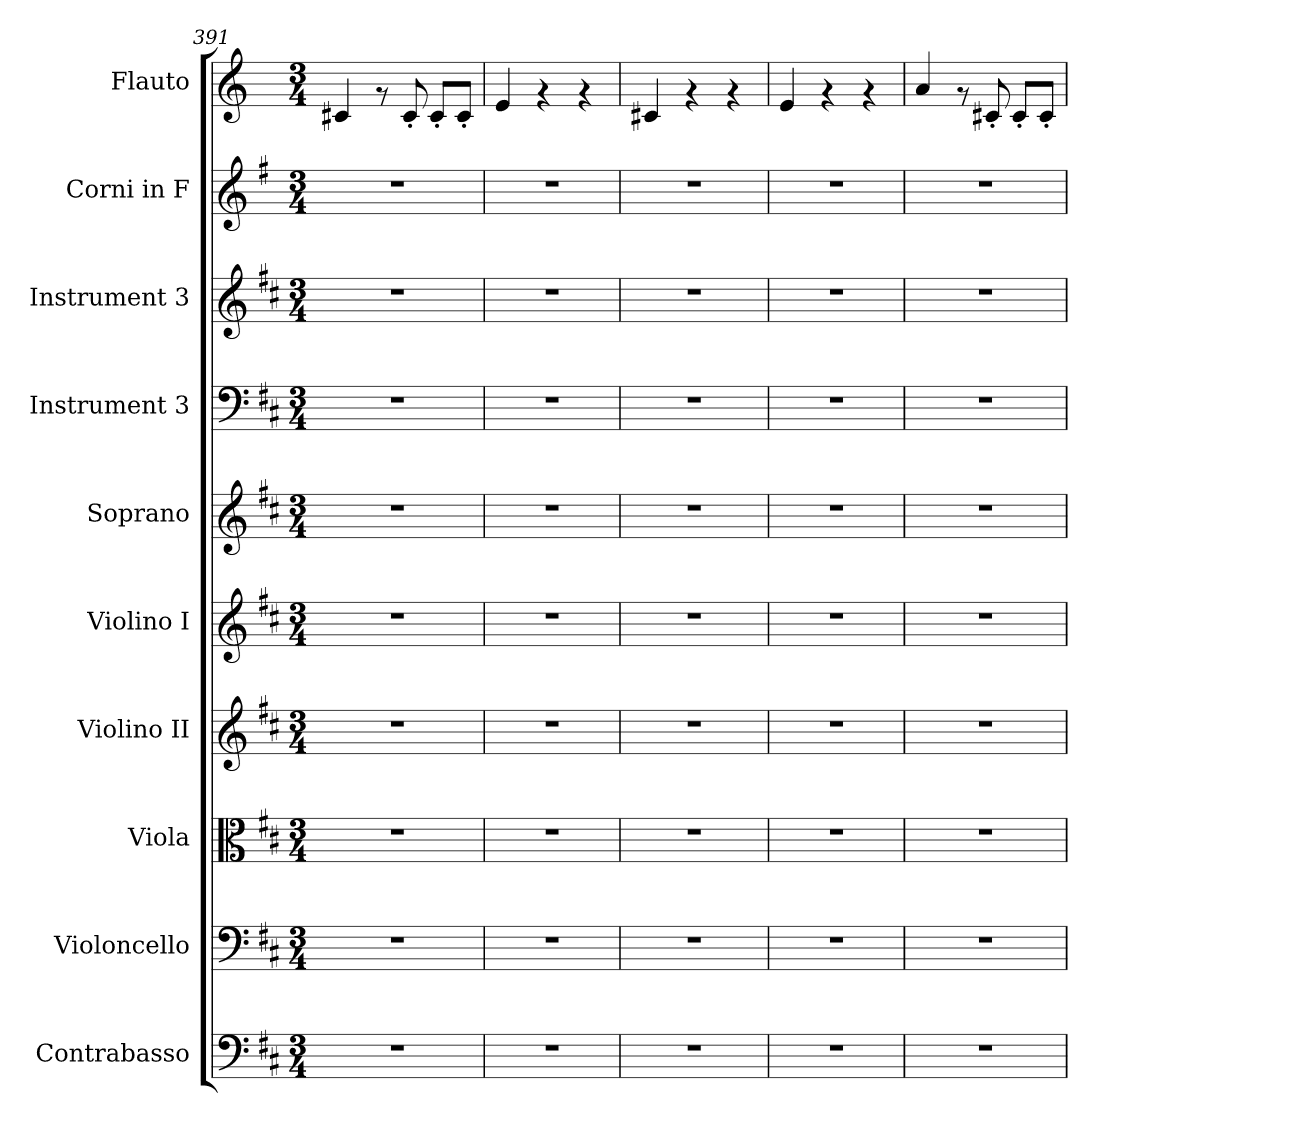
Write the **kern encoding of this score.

**kern	**kern	**kern	**kern	**kern	**kern	**kern	**kern	**kern	**kern
*part10	*part9	*part8	*part7	*part6	*part5	*part4	*part3	*part2	*part1
*staff10	*staff9	*staff8	*staff7	*staff6	*staff5	*staff4	*staff3	*staff2	*staff1
*I"Contrabasso	*I"Violoncello	*I"Viola	*I"Violino II	*I"Violino I	*I"Soprano	*I"Instrument 3	*I"Instrument 3	*I"Corni in F	*I"Flauto
*I'Cb.	*I'Vc.	*I'Vla.	*I'Vln. II	*I'Vln. I	*I'S	*	*	*I'Cor.	*I'Fl.
*clefF4	*clefF4	*clefC3	*clefG2	*clefG2	*clefG2	*clefF4	*clefG2	*clefG2	*clefG2
*ITrd1c2	*ITrd1c2	*ITrd1c2	*ITrd1c2	*ITrd1c2	*ITrd1c2	*ITrd1c2	*ITrd1c2	*ITrd4c7	*ITrd1c2
*k[]	*k[]	*k[]	*k[]	*k[]	*k[]	*k[]	*k[]	*k[]	*k[b-e-]
*C:	*C:	*C:	*C:	*C:	*C:	*C:	*C:	*C:	*B-:
*M3/4	*M3/4	*M3/4	*M3/4	*M3/4	*M3/4	*M3/4	*M3/4	*M3/4	*M3/4
=391	=391	=391	=391	=391	=391	=391	=391	=391	=391
2.r	2.r	2.r	2.r	2.r	2.r	2.r	2.r	2.r	4Bn/
.	.	.	.	.	.	.	.	.	8rf
.	.	.	.	.	.	.	.	.	8B'</
.	.	.	.	.	.	.	.	.	8B'</L
.	.	.	.	.	.	.	.	.	8B'</J
=392	=392	=392	=392	=392	=392	=392	=392	=392	=392
2.r	2.r	2.r	2.r	2.r	2.r	2.r	2.r	2.r	4d/
.	.	.	.	.	.	.	.	.	4rf
.	.	.	.	.	.	.	.	.	4rf
=393	=393	=393	=393	=393	=393	=393	=393	=393	=393
2.r	2.r	2.r	2.r	2.r	2.r	2.r	2.r	2.r	4Bn/
.	.	.	.	.	.	.	.	.	4rf
.	.	.	.	.	.	.	.	.	4rf
=394	=394	=394	=394	=394	=394	=394	=394	=394	=394
2.r	2.r	2.r	2.r	2.r	2.r	2.r	2.r	2.r	4d/
.	.	.	.	.	.	.	.	.	4rf
.	.	.	.	.	.	.	.	.	4rf
!!LO:LB:g=z
=395	=395	=395	=395	=395	=395	=395	=395	=395	=395
2.r	2.r	2.r	2.r	2.r	2.r	2.r	2.r	2.r	4g/
.	.	.	.	.	.	.	.	.	8rf
.	.	.	.	.	.	.	.	.	8Bn'</
.	.	.	.	.	.	.	.	.	8B'</L
.	.	.	.	.	.	.	.	.	8B'</J
=	=	=	=	=	=	=	=	=	=
*-	*-	*-	*-	*-	*-	*-	*-	*-	*-
